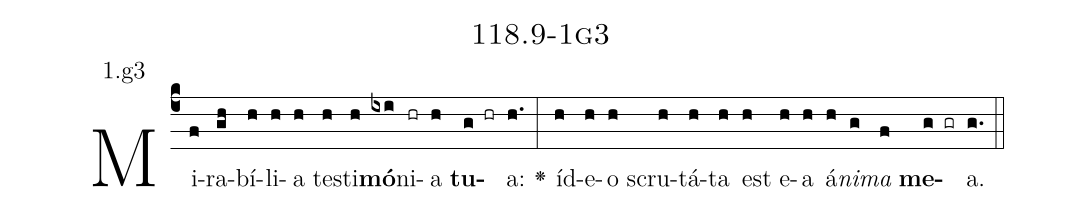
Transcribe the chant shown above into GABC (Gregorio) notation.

name: 118.9-1g3;
annotation: 1.g3;
%%
(c4)Mi(f)ra(gh)bí(h)li(h)a(h) tes(h)ti(h)<b>mó</b>(ixi)ni(hr)a(h) <b>tu</b>(g hr)a:(h.) <v>\greheightstar</v>(:) íd(h)e(h)o(h) scru(h)tá(h)ta(h) est(h) e(h)a(h) á(h)<i>ni</i>(g)<i>ma</i>(f) <b>me</b>(g gr)a.(g.) (::)


%E(h) u(h) o(g) u(f) a(g) e.(g.) (::)
